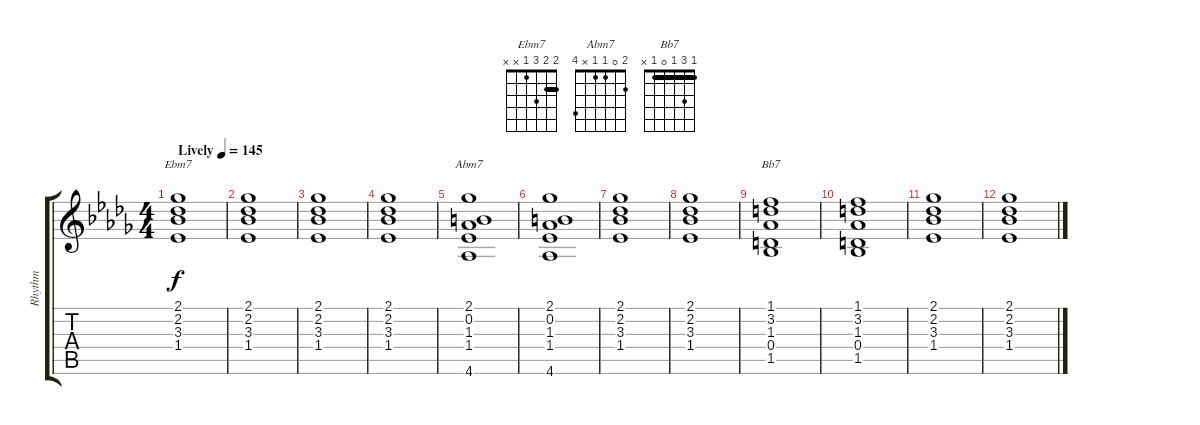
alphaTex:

\track ("Rhythm" "Rhythm") {instrument acousticguitarsteel}
\staff {score tabs}
\tuning (E4 B3 G3 D3 A2 E2) {hide}
\chord ("Ebm7" 2 2 3 1 x x) {barre 2}
\chord ("Abm7" 2 0 1 1 x 4)
\chord ("Bb7" 1 3 1 0 1 x) {barre 1}
\ts (4 4)
\tempo (145 "Lively")
\clef g2
\ks db
(2.1 2.2 3.3 1.4).1{ch "Ebm7" dy f instrument acousticguitarsteel} |
(2.1 2.2 3.3 1.4).1 |
(2.1 2.2 3.3 1.4).1 |
(2.1 2.2 3.3 1.4).1 |
(2.1 0.2 1.3 1.4 4.6).1{ch "Abm7"} |
(2.1 0.2 1.3 1.4 4.6).1 |
(2.1 2.2 3.3 1.4).1 |
(2.1 2.2 3.3 1.4).1 |
(1.1 3.2 1.3 0.4 1.5).1{ch "Bb7"} |
(1.1 3.2 1.3 0.4 1.5).1 |
(2.1 2.2 3.3 1.4).1 |
(2.1 2.2 3.3 1.4).1
